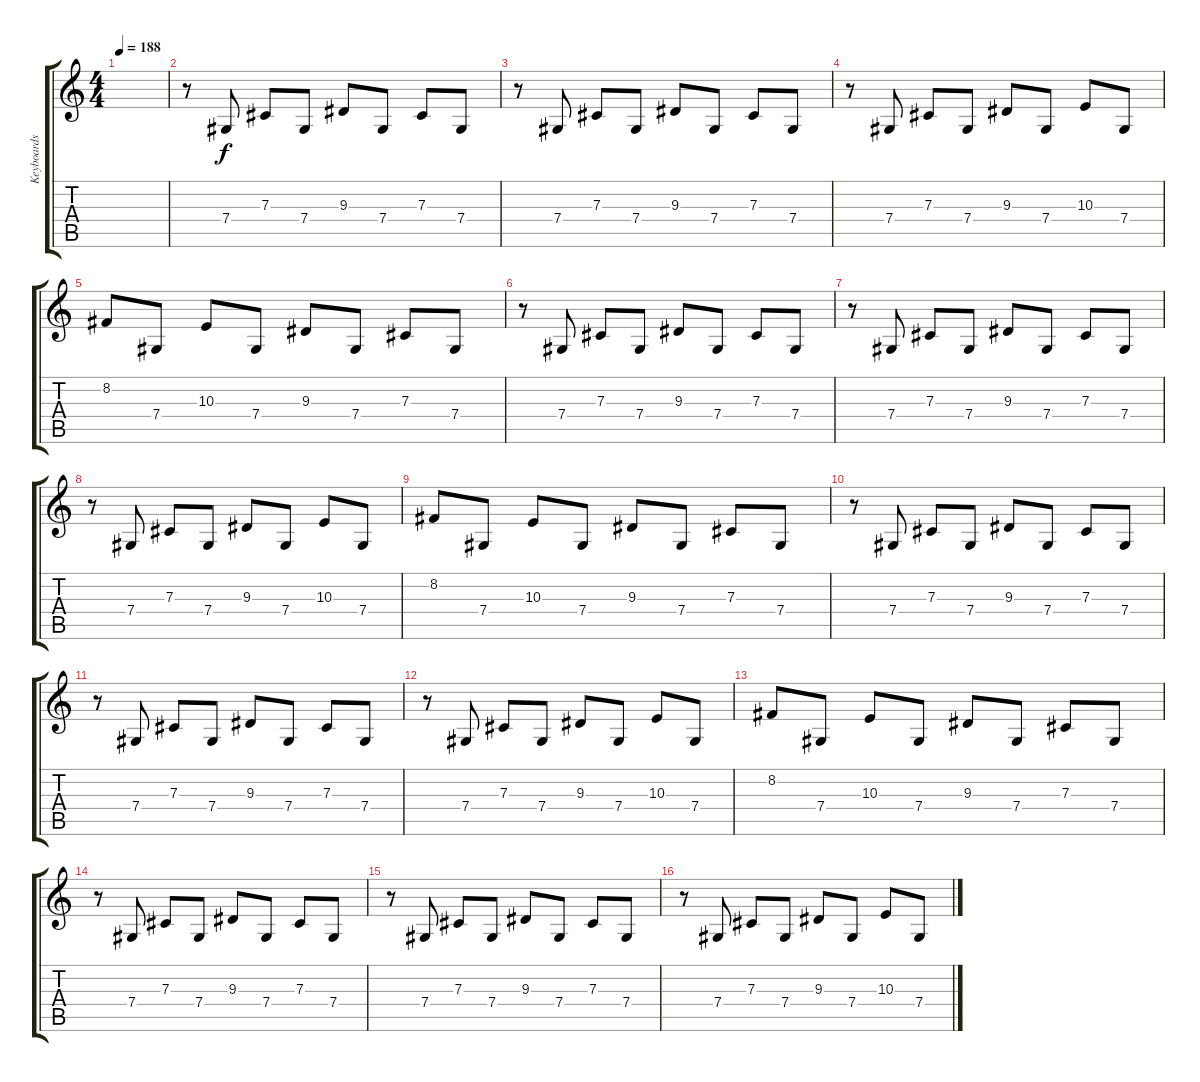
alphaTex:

\track ("Keyboards" "Keyboards") {instrument stringensemble1}
\staff {score tabs}
\tuning (Eb4 Bb3 Gb3 Db3 Ab2 Eb2) {hide}
\ts (4 4)
\tempo 188
\clef g2
\ks c
|
r.8{volume 13 instrument harpsichord} 7.4.8 7.3.8 7.4.8 9.3.8 7.4.8 7.3.8 7.4.8 |
r.8 7.4.8 7.3.8 7.4.8 9.3.8 7.4.8 7.3.8 7.4.8 |
r.8 7.4.8 7.3.8 7.4.8 9.3.8 7.4.8 10.3.8 7.4.8 |
8.2.8 7.4.8 10.3.8 7.4.8 9.3.8 7.4.8 7.3.8 7.4.8 |
r.8 7.4.8 7.3.8 7.4.8 9.3.8 7.4.8 7.3.8 7.4.8 |
r.8 7.4.8 7.3.8 7.4.8 9.3.8 7.4.8 7.3.8 7.4.8 |
r.8 7.4.8 7.3.8 7.4.8 9.3.8 7.4.8 10.3.8 7.4.8 |
8.2.8 7.4.8 10.3.8 7.4.8 9.3.8 7.4.8 7.3.8 7.4.8 |
r.8{volume 16 instrument harpsichord} 7.4.8 7.3.8 7.4.8 9.3.8 7.4.8 7.3.8 7.4.8 |
r.8 7.4.8 7.3.8 7.4.8 9.3.8 7.4.8 7.3.8 7.4.8 |
r.8 7.4.8 7.3.8 7.4.8 9.3.8 7.4.8 10.3.8 7.4.8 |
8.2.8 7.4.8 10.3.8 7.4.8 9.3.8 7.4.8 7.3.8 7.4.8 |
r.8 7.4.8 7.3.8 7.4.8 9.3.8 7.4.8 7.3.8 7.4.8 |
r.8 7.4.8 7.3.8 7.4.8 9.3.8 7.4.8 7.3.8 7.4.8 |
r.8 7.4.8 7.3.8 7.4.8 9.3.8 7.4.8 10.3.8 7.4.8
